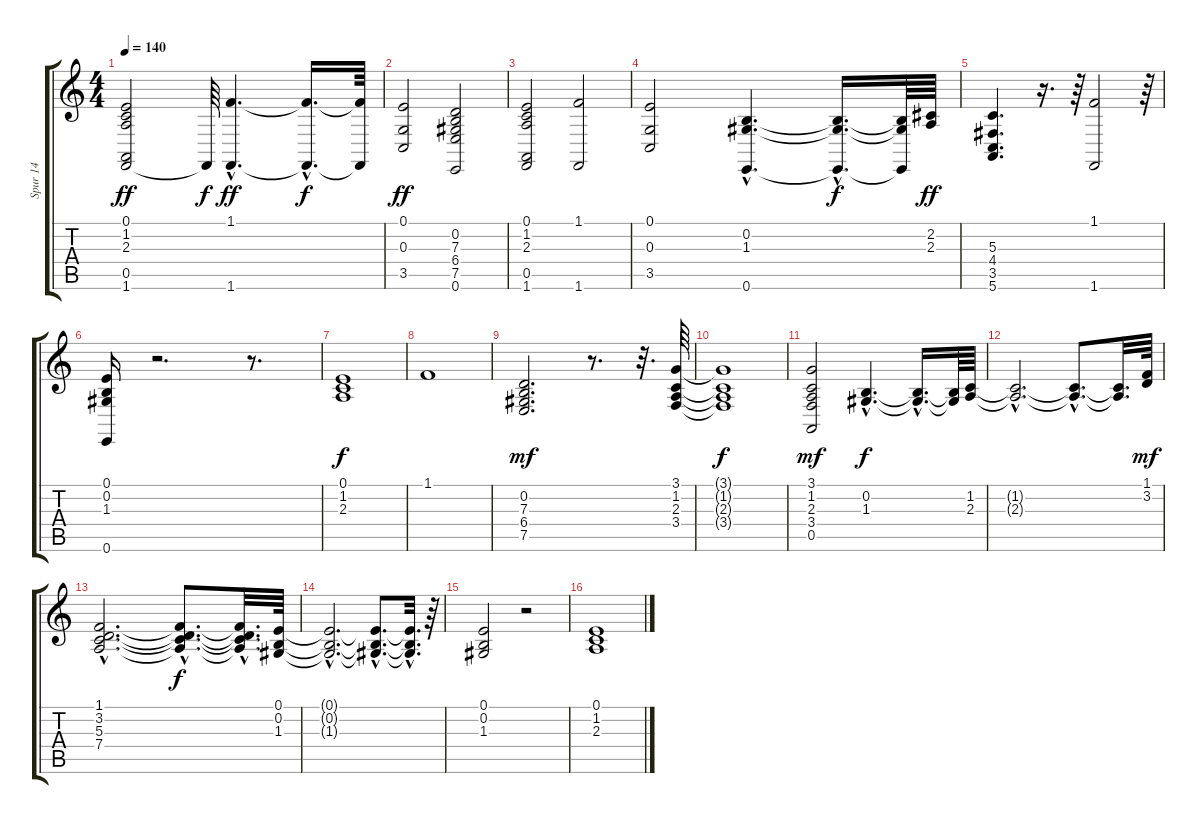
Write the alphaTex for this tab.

\track ("Spur 14" "Spur 14") {instrument stringensemble1}
\staff {score tabs}
\tuning (E4 B3 G3 D3 A2 E2) {hide}
\ts (4 4)
\tempo 140
\clef g2
\ks c
(0.1 1.2 2.3 0.5 1.6).2{dy ff} 1.6{t}.64{dy f} (1.1{hac} 1.6{hac}).4{d dy ff} (1.1{hac t} 1.6{hac t}).16{d dy f} (1.1{t} 1.6{t}).64 |
(0.1 0.3 3.5).2{dy ff} (0.2 7.3 6.4 7.5 0.6).2 |
(0.1 1.2 2.3 0.5 1.6).2 (1.1 1.6).2 |
(0.1 0.3 3.5).2 (0.2{hac} 1.3{hac} 0.6{hac}).4{d} (0.2{hac t} 1.3{hac t} 0.6{hac t}).16{d dy f} (0.2{t} 1.3{t} 0.6{t}).64 (2.2 2.3).64{dy ff} |
(5.3 4.4 3.5 5.6).4{d} r.16{d} r.64 (1.1 1.6).2 r.64 |
(0.1 0.2 1.3 0.6).16 r.2{d} r.8{d} |
(0.1 1.2 2.3).1{dy f} |
1.1.1 |
(0.2 7.3 6.4 7.5).2{d dy mf} r.8{d} r.32{d} (3.1 1.2 2.3 3.4).64 |
(3.1{t} 1.2{t} 2.3{t} 3.4{t}).1{dy f} |
(3.1 1.2 2.3 3.4 0.5).2{dy mf} (0.2{hac} 1.3{hac}).4{d dy f} (0.2{hac t} 1.3{hac t}).16{d} (0.2{t} 1.3{t}).64 (1.2 2.3).64 |
(1.2{hac t} 2.3{hac t}).2{d} (1.2{hac t} 2.3{hac t}).8{d} (1.2{t} 2.3{t}).32{d} (1.1 3.2).64{dy mf} |
(1.1{hac} 3.2{hac} 5.3{hac} 7.4{hac}).2{d} (1.1{hac t} 3.2{hac t} 5.3{hac t} 7.4{hac t}).8{d dy f} (1.1{hac t} 3.2{hac t} 5.3{hac t} 7.4{hac t}).32{d} (0.1 0.2 1.3).64 |
(0.1{hac t} 0.2{hac t} 1.3{hac t}).2{d} (0.1{hac t} 0.2{hac t} 1.3{hac t}).8{d} (0.1{hac t} 0.2{hac t} 1.3{hac t}).32{d} r.64 |
(0.1 0.2 1.3).2 r.2 |
(0.1 1.2 2.3).1
